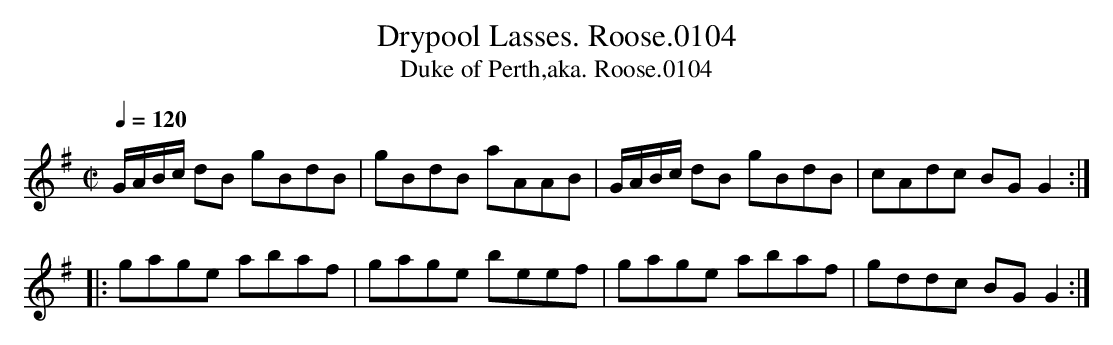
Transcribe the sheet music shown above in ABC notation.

X:1
T:Drypool Lasses. Roose.0104
T:Duke of Perth,aka. Roose.0104
Q:1/4=120
M:C|
L:1/8
K:G
G/A/B/c/ dB gBdB|gBdB aAAB|G/A/B/c/ dB gBdB|cAdc BG G2:|
|:gage abaf|gage beef|gage abaf|gddc BG G2:|
